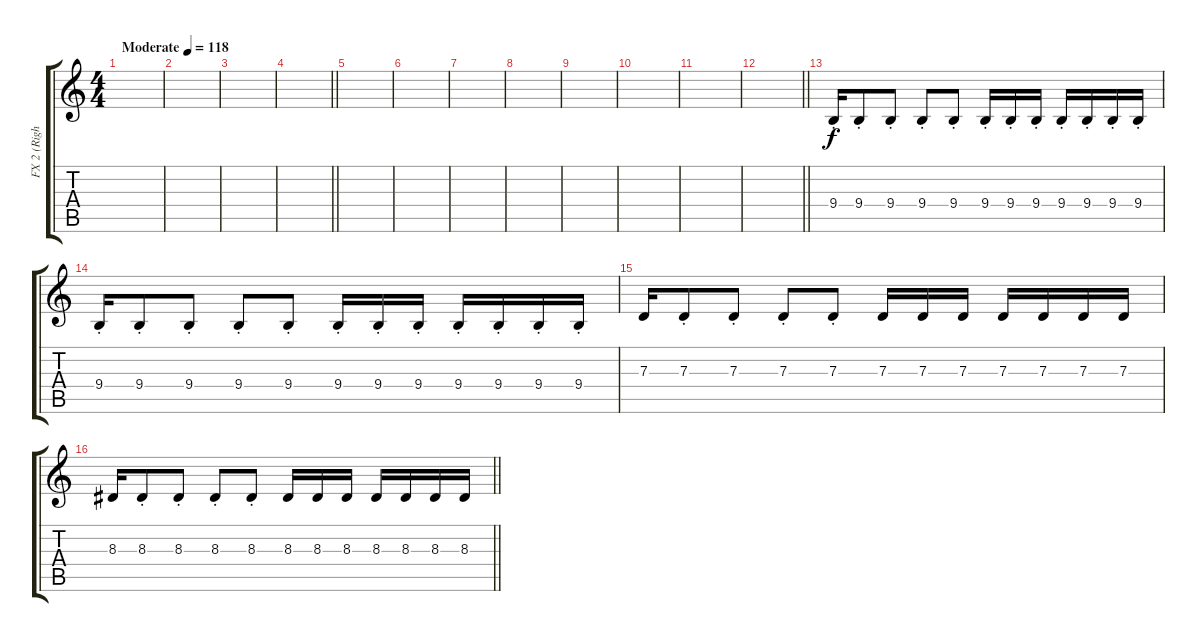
\track ("FX 2 (Right)" "FX 2 (Righ") {instrument lead2sawtooth}
\staff {score tabs}
\tuning (E4 B3 G3 D3 A2 E2) {hide}
\ts (4 4)
\tempo (118 "Moderate")
\clef g2
\ks c
|
|
|
\barLineRight lightlight
|
|
|
|
|
|
|
|
\barLineRight lightlight
|
9.4{st}.16 9.4{st}.8 9.4{st}.8 9.4{st}.8 9.4{st}.8 9.4{st}.16 9.4{st}.16 9.4{st}.16 9.4{st}.16 9.4{st}.16 9.4{st}.16 9.4{st}.16 |
9.4{st}.16 9.4{st}.8 9.4{st}.8 9.4{st}.8 9.4{st}.8 9.4{st}.16 9.4{st}.16 9.4{st}.16 9.4{st}.16 9.4{st}.16 9.4{st}.16 9.4{st}.16 |
7.3.16 7.3{st}.8 7.3{st}.8 7.3{st}.8 7.3{st}.8 7.3.16 7.3.16 7.3.16 7.3.16 7.3.16 7.3.16 7.3.16 |
\barLineRight lightlight
8.3.16 8.3{st}.8 8.3{st}.8 8.3{st}.8 8.3{st}.8 8.3.16 8.3.16 8.3.16 8.3.16 8.3.16 8.3.16 8.3.16
